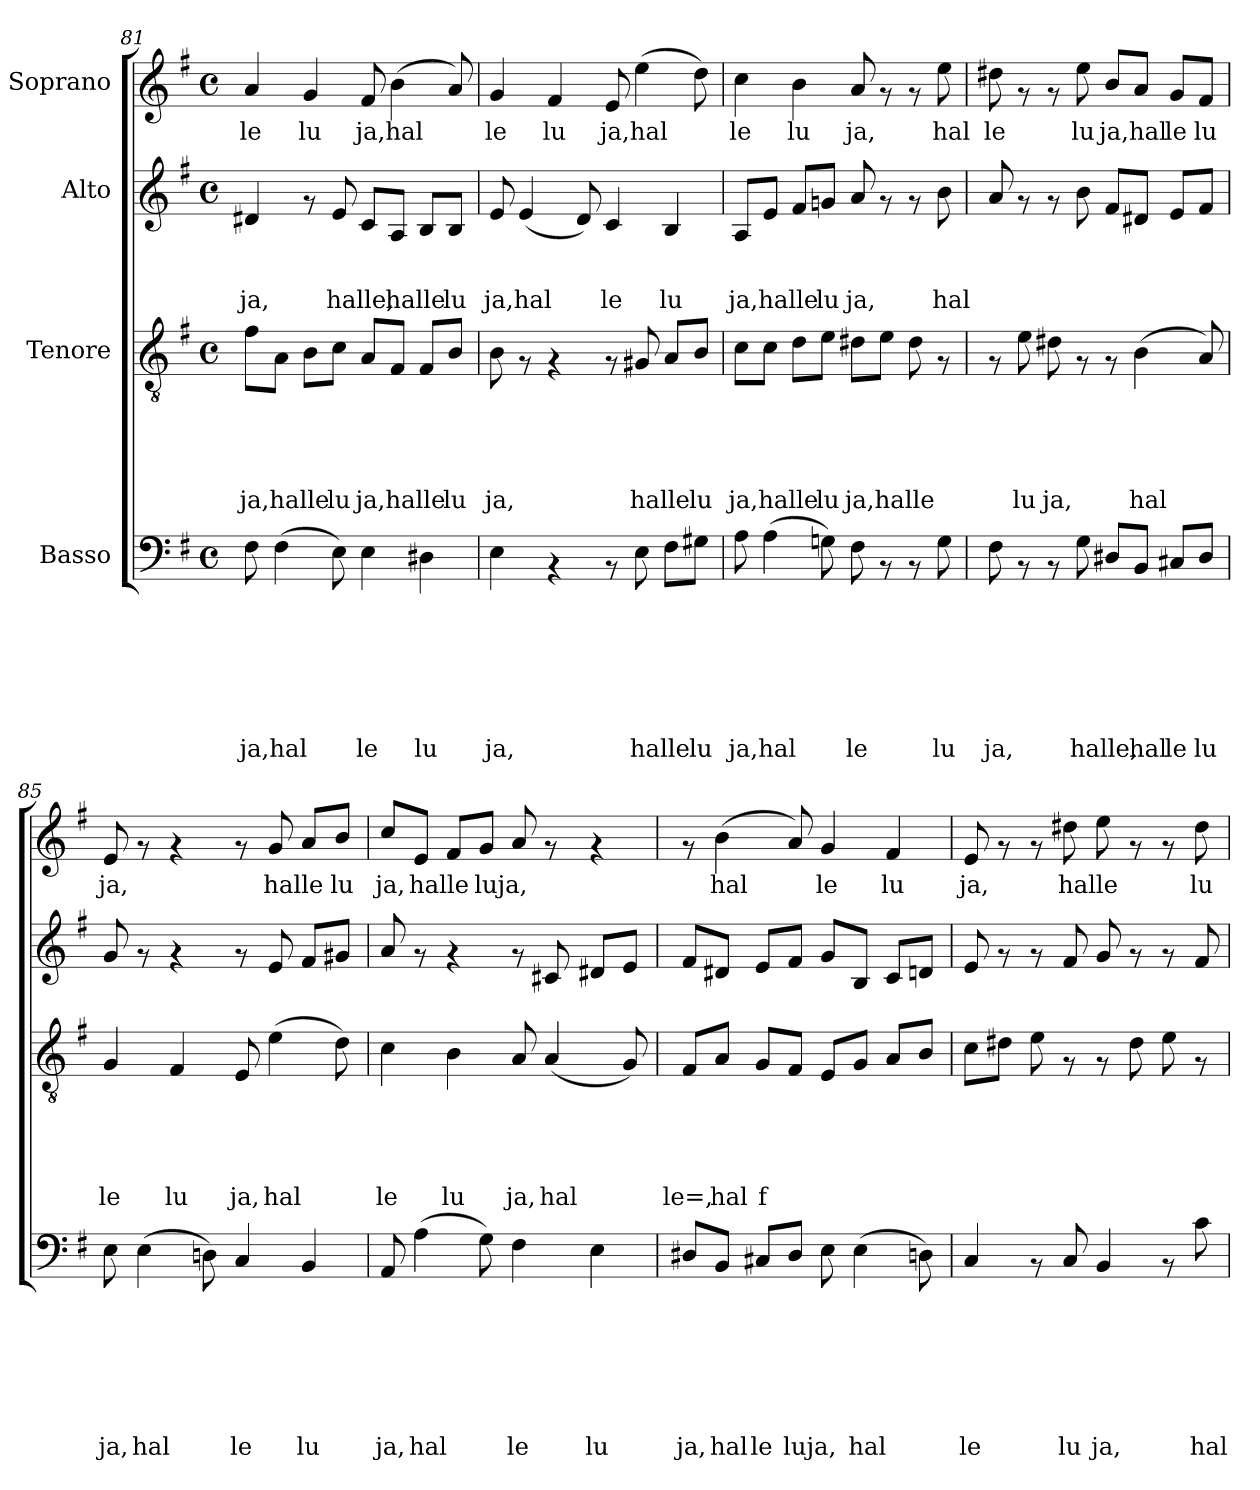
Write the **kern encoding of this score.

**kern	**text	**text	**text	**text	**text	**text	**text	**kern	**text	**text	**text	**text	**text	**kern	**text	**text	**text	**kern	**text
*part4	*part4	*part4	*part4	*part4	*part4	*part4	*part4	*part3	*part3	*part3	*part3	*part3	*part3	*part2	*part2	*part2	*part2	*part1	*part1
*staff4	*staff4	*staff4	*staff4	*staff4	*staff4	*staff4	*staff4	*staff3	*staff3	*staff3	*staff3	*staff3	*staff3	*staff2	*staff2	*staff2	*staff2	*staff1	*staff1
*I"Basso	*	*	*	*	*	*	*	*I"Tenore	*	*	*	*	*	*I"Alto	*	*	*	*I"Soprano	*
*clefF4	*	*	*	*	*	*	*	*clefGv2	*	*	*	*	*	*clefG2	*	*	*	*clefG2	*
*k[f#]	*	*	*	*	*	*	*	*k[f#]	*	*	*	*	*	*k[f#]	*	*	*	*k[f#]	*
*G:	*	*	*	*	*	*	*	*G:	*	*	*	*	*	*G:	*	*	*	*G:	*
*M4/4	*	*	*	*	*	*	*	*M4/4	*	*	*	*	*	*M4/4	*	*	*	*M4/4	*
*met(c)	*	*	*	*	*	*	*	*met(c)	*	*	*	*	*	*met(c)	*	*	*	*met(c)	*
=81	=81	=81	=81	=81	=81	=81	=81	=81	=81	=81	=81	=81	=81	=81	=81	=81	=81	=81	=81
!	!	!	!	!	!	!	!LO:LY:b:rj	!	!	!	!	!	!LO:LY:b:rj	!	!	!	!LO:LY:b:rj	!	!LO:LY:b:rj
8F#\	.	.	.	.	.	.	ja,	8f#\L	.	.	.	.	ja,	4d#X/	.	.	ja,	4a/	le
!	!	!	!	!	!	!	!LO:LY:b:rj	!	!	!	!	!	!LO:LY:b:rj	!	!	!	!	!	!
(>4F#\	.	.	.	.	.	.	hal	8A\J	.	.	.	.	halle	.	.	.	.	.	.
!	!	!	!	!	!	!	!	!	!	!	!	!	!	!	!	!	!	!	!LO:LY:b:rj
.	.	.	.	.	.	.	.	8B\L	.	.	.	.	.	8rf	.	.	.	4g/	lu
!	!	!	!	!	!	!	!	!	!	!	!	!	!LO:LY:b:rj	!	!	!	!LO:LY:b:rj	!	!
8E\)	.	.	.	.	.	.	.	8c\J	.	.	.	.	lu	8e/	.	.	halle,	.	.
!	!	!	!	!	!	!	!LO:LY:b:rj	!	!	!	!	!	!LO:LY:b:rj	!	!	!	!	!	!LO:LY:b:rj
4E\	.	.	.	.	.	.	le	8A/L	.	.	.	.	ja,	8c/L	.	.	.	8f#/	ja,
!	!	!	!	!	!	!	!	!	!	!	!	!	!LO:LY:b:rj	!	!	!	!LO:LY:b:rj	!	!LO:LY:b:rj
.	.	.	.	.	.	.	.	8F#/J	.	.	.	.	halle	8A/J	.	.	halle	(>4b\	hal
!	!	!	!	!	!	!	!LO:LY:b:rj	!	!	!	!	!	!	!	!	!	!	!	!
4D#X\	.	.	.	.	.	.	lu	8F#/L	.	.	.	.	.	8B/L	.	.	.	.	.
!	!	!	!	!	!	!	!	!	!	!	!	!	!LO:LY:b:rj	!	!	!	!LO:LY:b:rj	!	!
.	.	.	.	.	.	.	.	8B/J	.	.	.	.	lu	8B/J	.	.	lu	8a/)	.
=82	=82	=82	=82	=82	=82	=82	=82	=82	=82	=82	=82	=82	=82	=82	=82	=82	=82	=82	=82
!	!	!	!	!	!	!	!LO:LY:b:rj	!	!	!	!	!	!LO:LY:b:rj	!	!	!	!LO:LY:b:rj	!	!LO:LY:b:rj
4E\	.	.	.	.	.	.	ja,	8B\	.	.	.	.	ja,	8e/	.	.	ja,	4g/	le
!	!	!	!	!	!	!	!	!	!	!	!	!	!	!	!	!	!LO:LY:b:rj	!	!
.	.	.	.	.	.	.	.	8rF	.	.	.	.	.	(<4e/	.	.	hal	.	.
!	!	!	!	!	!	!	!	!	!	!	!	!	!	!	!	!	!	!	!LO:LY:b:rj
4rAA	.	.	.	.	.	.	.	4rF	.	.	.	.	.	.	.	.	.	4f#/	lu
.	.	.	.	.	.	.	.	.	.	.	.	.	.	8d/)	.	.	.	.	.
!	!	!	!	!	!	!	!	!	!	!	!	!	!	!	!	!	!LO:LY:b:rj	!	!LO:LY:b:rj
8rAA	.	.	.	.	.	.	.	8rF	.	.	.	.	.	4c/	.	.	le	8e/	ja,
!	!	!	!	!	!	!	!LO:LY:b:rj	!	!	!	!	!	!LO:LY:b:rj	!	!	!	!	!	!LO:LY:b:rj
8E\	.	.	.	.	.	.	halle	8G#X/	.	.	.	.	halle	.	.	.	.	(>4ee\	hal
!	!	!	!	!	!	!	!	!	!	!	!	!	!	!	!	!	!LO:LY:b:rj	!	!
8F#\L	.	.	.	.	.	.	.	8A/L	.	.	.	.	.	4B/	.	.	lu	.	.
!	!	!	!	!	!	!	!LO:LY:b:rj	!	!	!	!	!	!LO:LY:b:rj	!	!	!	!	!	!
8G#X\J	.	.	.	.	.	.	lu	8B/J	.	.	.	.	lu	.	.	.	.	8dd\)	.
=83	=83	=83	=83	=83	=83	=83	=83	=83	=83	=83	=83	=83	=83	=83	=83	=83	=83	=83	=83
!	!	!	!	!	!	!	!LO:LY:b:rj	!	!	!	!	!	!LO:LY:b:rj	!	!	!	!LO:LY:b:rj	!	!LO:LY:b:rj
8A\	.	.	.	.	.	.	ja,	8c\L	.	.	.	.	ja,	8A/L	.	.	ja,	4cc\	le
!	!	!	!	!	!	!	!LO:LY:b:rj	!	!	!	!	!	!LO:LY:b:rj	!	!	!	!LO:LY:b:rj	!	!
(>4A\	.	.	.	.	.	.	hal	8c\J	.	.	.	.	halle	8e/J	.	.	halle	.	.
!	!	!	!	!	!	!	!	!	!	!	!	!	!	!	!	!	!	!	!LO:LY:b:rj
.	.	.	.	.	.	.	.	8d\L	.	.	.	.	.	8f#/L	.	.	.	4b\	lu
!	!	!	!	!	!	!	!	!	!	!	!	!	!LO:LY:b:rj	!	!	!	!LO:LY:b:rj	!	!
8Gn\)	.	.	.	.	.	.	.	8e\J	.	.	.	.	lu	8gn/J	.	.	lu	.	.
!	!	!	!	!	!	!	!LO:LY:b:rj	!	!	!	!	!	!LO:LY:b:rj	!	!	!	!LO:LY:b:rj	!	!LO:LY:b:rj
8F#\	.	.	.	.	.	.	le	8d#X\L	.	.	.	.	ja,	8a/	.	.	ja,	8a/	ja,
!	!	!	!	!	!	!	!	!	!	!	!	!	!LO:LY:b:rj	!	!	!	!	!	!
8rAA	.	.	.	.	.	.	.	8e\J	.	.	.	.	halle	8rf	.	.	.	8rf	.
8rAA	.	.	.	.	.	.	.	8d#\	.	.	.	.	.	8rf	.	.	.	8rf	.
!	!	!	!	!	!	!	!LO:LY:b:rj	!	!	!	!	!	!	!	!	!	!LO:LY:b:rj	!	!LO:LY:b:rj
8G\	.	.	.	.	.	.	lu	8rF	.	.	.	.	.	8b\	.	.	hal	8ee\	hal
!!LO:PB:g=z
=84	=84	=84	=84	=84	=84	=84	=84	=84	=84	=84	=84	=84	=84	=84	=84	=84	=84	=84	=84
!	!	!	!	!	!	!	!LO:LY:b:rj	!	!	!	!	!	!	!	!	!	!	!	!LO:LY:b:rj
8F#\	.	.	.	.	.	.	ja,	8rF	.	.	.	.	.	8a/	.	.	.	8dd#X\	le
!	!	!	!	!	!	!	!	!	!	!	!	!	!LO:LY:b:rj	!	!	!	!	!	!
8rAA	.	.	.	.	.	.	.	8e\	.	.	.	.	lu	8rf	.	.	.	8rf	.
!	!	!	!	!	!	!	!	!	!	!	!	!	!LO:LY:b:rj	!	!	!	!	!	!
8rAA	.	.	.	.	.	.	.	8d#X\	.	.	.	.	ja,	8rf	.	.	.	8rf	.
!	!	!	!	!	!	!	!LO:LY:b:rj	!	!	!	!	!	!	!	!	!	!	!	!LO:LY:b:rj
8G\	.	.	.	.	.	.	halle,	8rF	.	.	.	.	.	8b\	.	.	.	8ee\	lu
!	!	!	!	!	!	!	!	!	!	!	!	!	!	!	!	!	!	!	!LO:LY:b:rj
8D#X/L	.	.	.	.	.	.	.	8rF	.	.	.	.	.	8f#/L	.	.	.	8b/L	ja,
!	!	!	!	!	!	!	!LO:LY:b:rj	!	!	!	!	!	!LO:LY:b:rj	!	!	!	!	!	!LO:LY:b:rj
8BB/J	.	.	.	.	.	.	hal	(>4B\	.	.	.	.	hal	8d#X/J	.	.	.	8a/J	hal
!	!	!	!	!	!	!	!LO:LY:b:rj	!	!	!	!	!	!	!	!	!	!	!	!LO:LY:b:rj
8C#X/L	.	.	.	.	.	.	le	.	.	.	.	.	.	8e/L	.	.	.	8g/L	le
!	!	!	!	!	!	!	!LO:LY:b:rj	!	!	!	!	!	!	!	!	!	!	!	!LO:LY:b:rj
8D#/J	.	.	.	.	.	.	lu	8A/)	.	.	.	.	.	8f#/J	.	.	.	8f#/J	lu
=85	=85	=85	=85	=85	=85	=85	=85	=85	=85	=85	=85	=85	=85	=85	=85	=85	=85	=85	=85
!	!	!	!	!	!	!	!LO:LY:b:rj	!	!	!	!	!	!LO:LY:b:rj	!	!	!	!	!	!LO:LY:b:rj
8E\	.	.	.	.	.	.	ja,	4G/	.	.	.	.	le	8g/	.	.	.	8e/	ja,
!	!	!	!	!	!	!	!LO:LY:b:rj	!	!	!	!	!	!	!	!	!	!	!	!
(>4E\	.	.	.	.	.	.	hal	.	.	.	.	.	.	8rf	.	.	.	8rf	.
!	!	!	!	!	!	!	!	!	!	!	!	!	!LO:LY:b:rj	!	!	!	!	!	!
.	.	.	.	.	.	.	.	4F#/	.	.	.	.	lu	4rf	.	.	.	4rf	.
8Dn\)	.	.	.	.	.	.	.	.	.	.	.	.	.	.	.	.	.	.	.
!	!	!	!	!	!	!	!LO:LY:b:rj	!	!	!	!	!	!LO:LY:b:rj	!	!	!	!	!	!
4C/	.	.	.	.	.	.	le	8E/	.	.	.	.	ja,	8rf	.	.	.	8rf	.
!	!	!	!	!	!	!	!	!	!	!	!	!	!LO:LY:b:rj	!	!	!	!	!	!LO:LY:b:rj
.	.	.	.	.	.	.	.	(>4e\	.	.	.	.	hal	8e/	.	.	.	8g/	halle
!	!	!	!	!	!	!	!LO:LY:b:rj	!	!	!	!	!	!	!	!	!	!	!	!
4BB/	.	.	.	.	.	.	lu	.	.	.	.	.	.	8f#/L	.	.	.	8a/L	.
!	!	!	!	!	!	!	!	!	!	!	!	!	!	!	!	!	!	!	!LO:LY:b:rj
.	.	.	.	.	.	.	.	8d\)	.	.	.	.	.	8g#X/J	.	.	.	8b/J	lu
=86	=86	=86	=86	=86	=86	=86	=86	=86	=86	=86	=86	=86	=86	=86	=86	=86	=86	=86	=86
!	!	!	!	!	!	!	!LO:LY:b:rj	!	!	!	!	!	!LO:LY:b:rj	!	!	!	!	!	!LO:LY:b:rj
8AA/	.	.	.	.	.	.	ja,	4c\	.	.	.	.	le	8a/	.	.	.	8cc/L	ja,
!	!	!	!	!	!	!	!LO:LY:b:rj	!	!	!	!	!	!	!	!	!	!	!	!LO:LY:b:rj
(>4A\	.	.	.	.	.	.	hal	.	.	.	.	.	.	8rf	.	.	.	8e/J	halle
!	!	!	!	!	!	!	!	!	!	!	!	!	!LO:LY:b:rj	!	!	!	!	!	!
.	.	.	.	.	.	.	.	4B\	.	.	.	.	lu	4rf	.	.	.	8f#/L	.
!	!	!	!	!	!	!	!	!	!	!	!	!	!	!	!	!	!	!	!LO:LY:b:rj
8G\)	.	.	.	.	.	.	.	.	.	.	.	.	.	.	.	.	.	8g/J	luja,
!	!	!	!	!	!	!	!LO:LY:b:rj	!	!	!	!	!	!LO:LY:b:rj	!	!	!	!	!	!
4F#\	.	.	.	.	.	.	le	8A/	.	.	.	.	ja,	8rf	.	.	.	8a/	.
!	!	!	!	!	!	!	!	!	!	!	!	!	!LO:LY:b:rj	!	!	!	!	!	!
.	.	.	.	.	.	.	.	(<4A/	.	.	.	.	hal	8c#X/	.	.	.	8rf	.
!	!	!	!	!	!	!	!LO:LY:b:rj	!	!	!	!	!	!	!	!	!	!	!	!
4E\	.	.	.	.	.	.	lu	.	.	.	.	.	.	8d#X/L	.	.	.	4rf	.
.	.	.	.	.	.	.	.	8G/)	.	.	.	.	.	8e/J	.	.	.	.	.
=87	=87	=87	=87	=87	=87	=87	=87	=87	=87	=87	=87	=87	=87	=87	=87	=87	=87	=87	=87
!	!	!	!	!	!	!	!LO:LY:b:rj	!	!	!	!	!	!LO:LY:b:rj	!	!	!	!	!	!
8D#X/L	.	.	.	.	.	.	ja,	8F#/L	.	.	.	.	le=,	8f#/L	.	.	.	8rf	.
!	!	!	!	!	!	!	!LO:LY:b:rj	!	!	!	!	!	!LO:LY:b:rj	!	!	!	!	!	!LO:LY:b:rj
8BB/J	.	.	.	.	.	.	hal	8A/J	.	.	.	.	hal	8d#X/J	.	.	.	(>4b\	hal
!	!	!	!	!	!	!	!LO:LY:b:rj	!	!	!	!	!	!LO:LY:b:rj	!	!	!	!	!	!
8C#X/L	.	.	.	.	.	.	le	8G/L	.	.	.	.	f	8e/L	.	.	.	.	.
!	!	!	!	!	!	!	!LO:LY:b:rj	!	!	!	!	!	!	!	!	!	!	!	!
8D#/J	.	.	.	.	.	.	luja,	8F#/J	.	.	.	.	.	8f#/J	.	.	.	8a/)	.
!	!	!	!	!	!	!	!	!	!	!	!	!	!	!	!	!	!	!	!LO:LY:b:rj
8E\	.	.	.	.	.	.	.	8E/L	.	.	.	.	.	8g/L	.	.	.	4g/	le
!	!	!	!	!	!	!	!LO:LY:b:rj	!	!	!	!	!	!	!	!	!	!	!	!
(>4E\	.	.	.	.	.	.	hal	8G/J	.	.	.	.	.	8B/J	.	.	.	.	.
!	!	!	!	!	!	!	!	!	!	!	!	!	!	!	!	!	!	!	!LO:LY:b:rj
.	.	.	.	.	.	.	.	8A/L	.	.	.	.	.	8c/L	.	.	.	4f#/	lu
8Dn\)	.	.	.	.	.	.	.	8B/J	.	.	.	.	.	8dn/J	.	.	.	.	.
=88	=88	=88	=88	=88	=88	=88	=88	=88	=88	=88	=88	=88	=88	=88	=88	=88	=88	=88	=88
!	!	!	!	!	!	!	!LO:LY:b:rj	!	!	!	!	!	!	!	!	!	!	!	!LO:LY:b:rj
4C/	.	.	.	.	.	.	le	8c\L	.	.	.	.	.	8e/	.	.	.	8e/	ja,
.	.	.	.	.	.	.	.	8d#X\J	.	.	.	.	.	8rf	.	.	.	8rf	.
8rAA	.	.	.	.	.	.	.	8e\	.	.	.	.	.	8rf	.	.	.	8rf	.
!	!	!	!	!	!	!	!LO:LY:b:rj	!	!	!	!	!	!	!	!	!	!	!	!LO:LY:b:rj
8C/	.	.	.	.	.	.	lu	8rF	.	.	.	.	.	8f#/	.	.	.	8dd#X\	halle
!	!	!	!	!	!	!	!LO:LY:b:rj	!	!	!	!	!	!	!	!	!	!	!	!
4BB/	.	.	.	.	.	.	ja,	8rF	.	.	.	.	.	8g/	.	.	.	8ee\	.
.	.	.	.	.	.	.	.	8d#\	.	.	.	.	.	8rf	.	.	.	8rf	.
8rAA	.	.	.	.	.	.	.	8e\	.	.	.	.	.	8rf	.	.	.	8rf	.
!	!	!	!	!	!	!	!LO:LY:b:rj	!	!	!	!	!	!	!	!	!	!	!	!LO:LY:b:rj
8c\	.	.	.	.	.	.	hal	8rF	.	.	.	.	.	8f#/	.	.	.	8dd#\	lu
=	=	=	=	=	=	=	=	=	=	=	=	=	=	=	=	=	=	=	=
*-	*-	*-	*-	*-	*-	*-	*-	*-	*-	*-	*-	*-	*-	*-	*-	*-	*-	*-	*-
